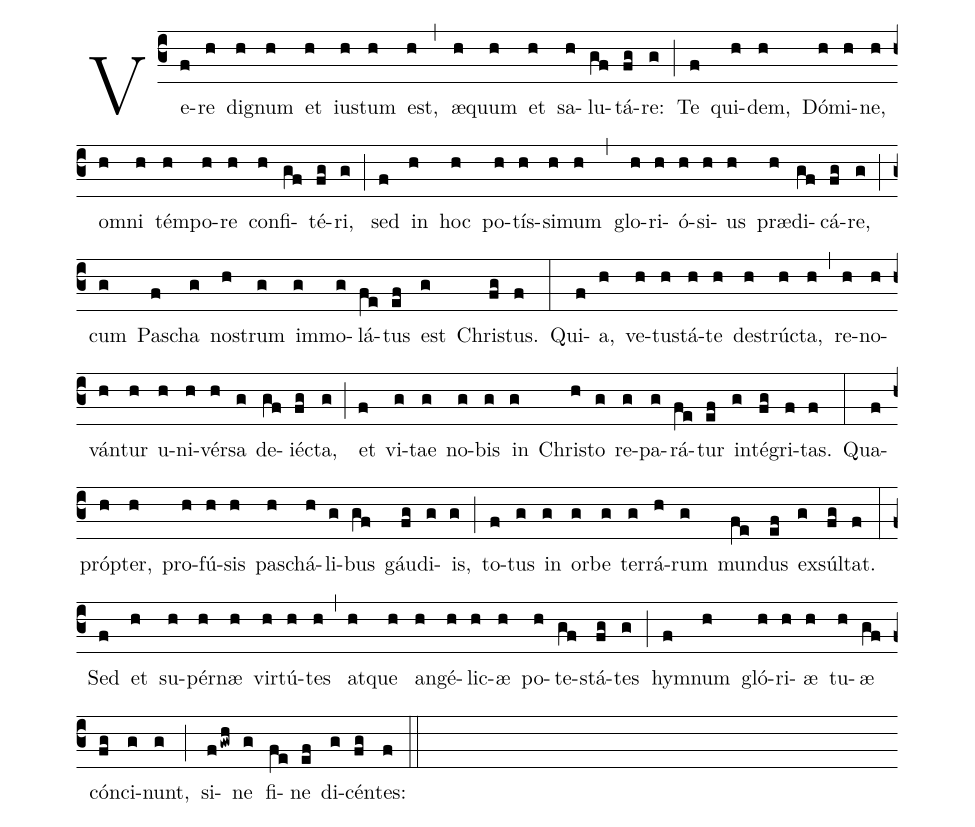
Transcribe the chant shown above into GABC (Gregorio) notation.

%%
(c3) Ve(f)re(h) di(h)gnum(h) et(h) iu(h)stum(h) est,(h)  (,)<sp>ae</sp>(h)quum(h) et(h) sa(h)lu(gf)tá(fg)re:(g) (;)
Te(f) qui(h)dem,(h) Dó(h)mi(h)ne,(h) om(h)ni(h) tém(h)po(h)re(h) con(h)fi(gf)té(fg)ri,(g) (;) sed(f) in(h) hoc(h) po(h)tís(h)si(h)mum(h) (,) glo(h)ri(h)ó(h)si(h)us(h)  pr<sp>ae</sp>(h)di(gf)cá(fg)re,(g) (;) cum(g) Pas(f)cha(g) no(h)strum(g) im(g)mo(g)lá(fe)tus(ef) est(g) Chri(fg)stus.(f) (:)

Qui(f)a,(h) ve(h)tu(h)stá(h)te(h) de(h)strú(h)cta,(h) (,) re(h)no(h)ván(h)tur(h) u(h)ni(h)vér(h)sa(g) de(gf)ié(fg)cta,(g) (;)
et(f) vi(g)tae(g) no(g)bis(g) in(g) Chri(h)sto(g) re(g)pa(g)rá(fe)tur(ef) in(g)té(fg)gri(f)tas.(f) (:)

Qua(f)próp(h)ter,(h) pro(h)fú(h)sis(h) pas(h)chá(h)li(g)bus(gf) gáu(fg)di(g)is,(g) (;) to(f)tus(g) in(g) or(g)be(g) ter(g)rá(h)rum(g) mun(fe)dus(ef) ex(g)súl(fg)tat.(f) (:) Sed(f) et(h) su(h)pérn(h)<sp>ae</sp>(h) vir(h)tú(h)tes(h) (,) at(h)que(h) an(h)gé(h)lic(h)<sp>ae</sp>(h) po(h)te(gf)stá(fg)tes(g) (;) hym(f)num(h) gló(h)ri(h)<sp>ae</sp>(h) tu(h)<sp>ae</sp>(gf) cón(fg)ci(g)nunt,(g) (;) si(fgwh)ne(g) fi(fe)ne(ef) di(g)cén(fg)tes:(f) (::)
